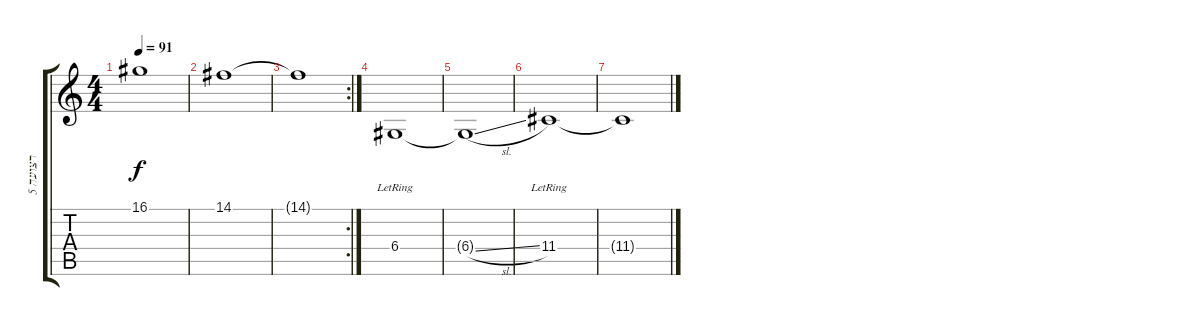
\track ("רצועה 5" "רצועה 5") {instrument cello}
\staff {score tabs}
\tuning (E4 B3 G3 D3 A2 E2) {hide}
\ts (4 4)
\tempo 91
\clef g2
\ks c
16.1{t}.1{dy f} |
14.1.1 |
\rc 2
14.1{t}.1 |
6.4{lr}.1 |
6.4{sl t}.1 |
11.4{lr}.1 |
11.4{t}.1
